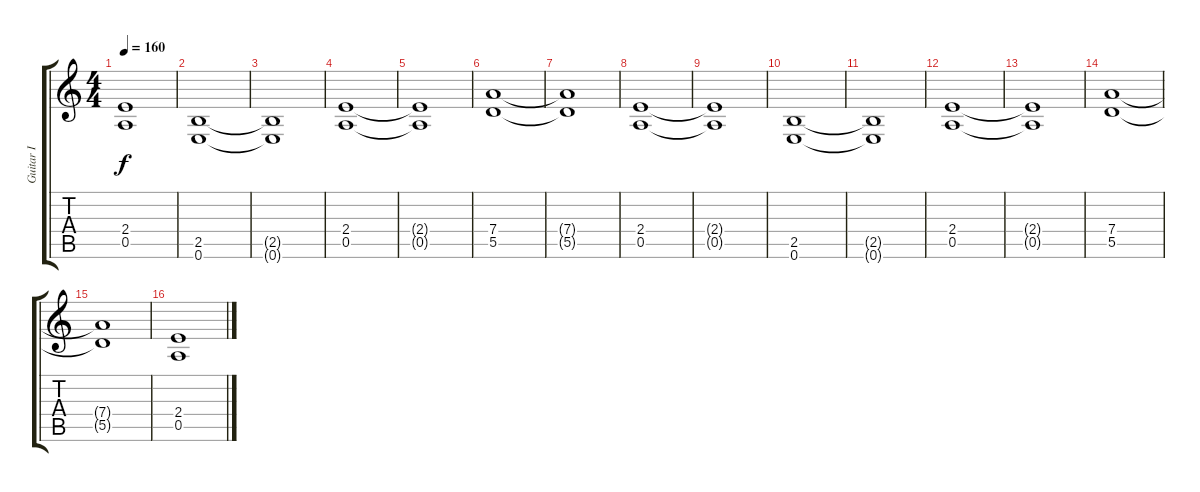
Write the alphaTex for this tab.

\track ("Guitar I" "Guitar I") {instrument distortionguitar}
\staff {score tabs}
\tuning (E4 B3 G3 D3 A2 E2) {hide}
\ts (4 4)
\tempo 160
\clef g2
\ks c
(2.4{t} 0.5{t}).1{dy f} |
(2.5 0.6).1 |
(2.5{t} 0.6{t}).1 |
(2.4 0.5).1 |
(2.4{t} 0.5{t}).1 |
(7.4 5.5).1{volume 10} |
(7.4{t} 5.5{t}).1 |
(2.4 0.5).1 |
(2.4{t} 0.5{t}).1 |
(2.5 0.6).1 |
(2.5{t} 0.6{t}).1 |
(2.4 0.5).1 |
(2.4{t} 0.5{t}).1 |
(7.4 5.5).1 |
(7.4{t} 5.5{t}).1 |
(2.4 0.5).1
